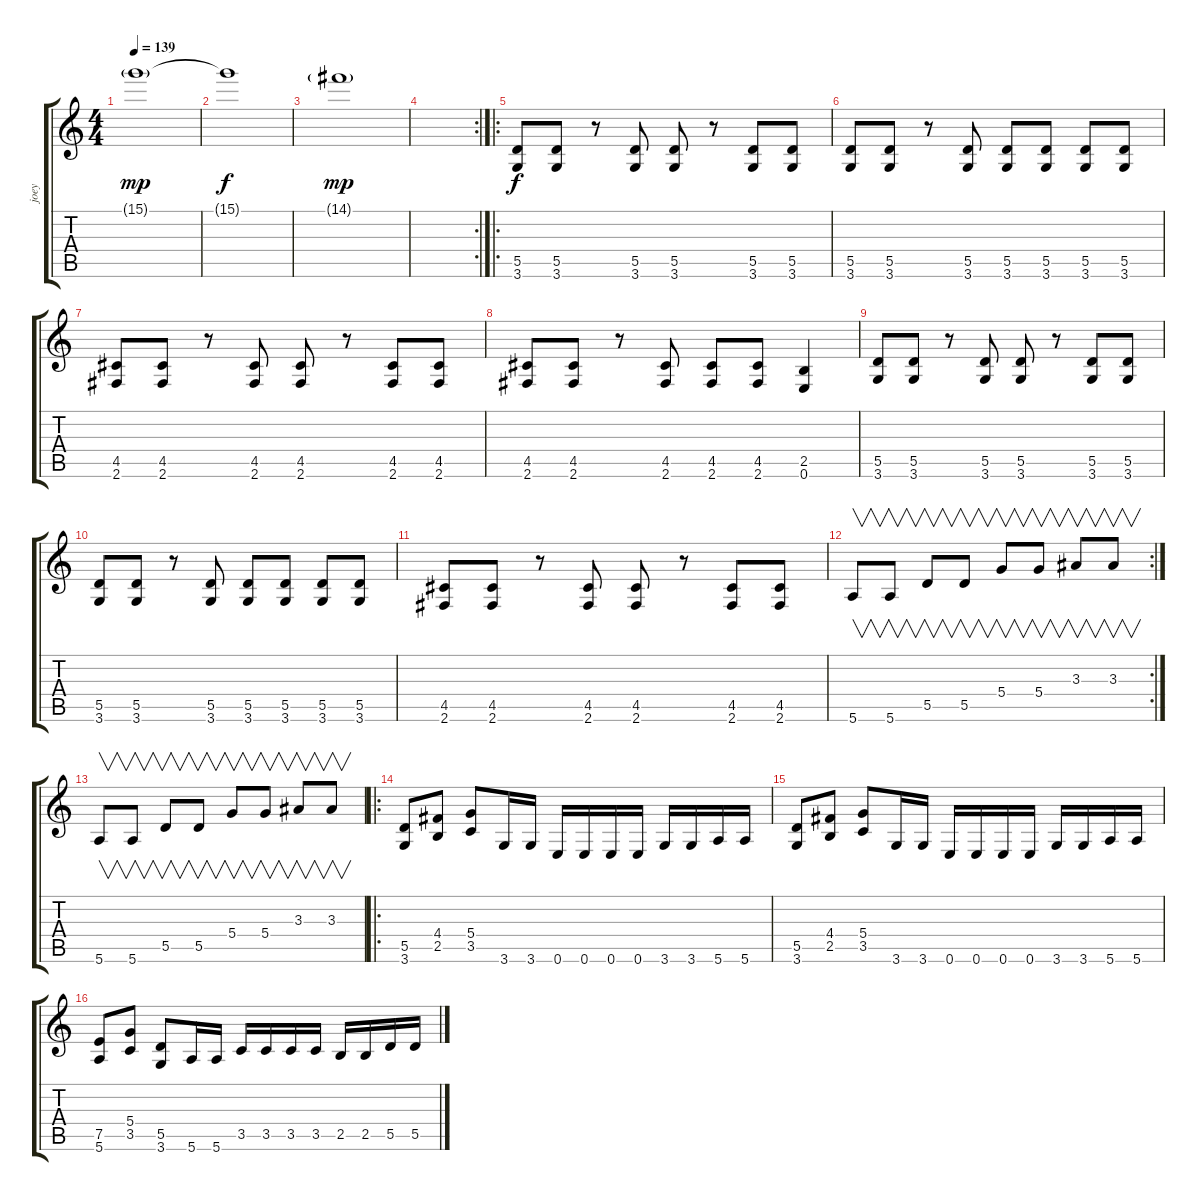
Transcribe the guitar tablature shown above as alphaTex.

\track ("joey" "joey") {instrument distortionguitar}
\staff {score tabs}
\tuning (E4 B3 G3 D3 A2 E2) {hide}
\ts (4 4)
\tempo 139
\clef g2
\ks c
15.1{g}.1{dy mp balance 0 instrument choiraahs} |
15.1{t}.1{dy f} |
14.1{g}.1{dy mp} |
\rc 2
|
\ro
(5.5 3.6).8{dy f} (5.5 3.6).8 r.8 (5.5 3.6).8 (5.5 3.6).8 r.8 (5.5 3.6).8 (5.5 3.6).8 |
(5.5 3.6).8 (5.5 3.6).8 r.8 (5.5 3.6).8 (5.5 3.6).8 (5.5 3.6).8 (5.5 3.6).8 (5.5 3.6).8 |
(4.5 2.6).8 (4.5 2.6).8 r.8 (4.5 2.6).8 (4.5 2.6).8 r.8 (4.5 2.6).8 (4.5 2.6).8 |
(4.5 2.6).8 (4.5 2.6).8 r.8 (4.5 2.6).8 (4.5 2.6).8 (4.5 2.6).8 (2.5 0.6).4 |
(5.5 3.6).8 (5.5 3.6).8 r.8 (5.5 3.6).8 (5.5 3.6).8 r.8 (5.5 3.6).8 (5.5 3.6).8 |
(5.5 3.6).8 (5.5 3.6).8 r.8 (5.5 3.6).8 (5.5 3.6).8 (5.5 3.6).8 (5.5 3.6).8 (5.5 3.6).8 |
(4.5 2.6).8 (4.5 2.6).8 r.8 (4.5 2.6).8 (4.5 2.6).8 r.8 (4.5 2.6).8 (4.5 2.6).8 |
\rc 2
5.6.8{v} 5.6.8{v} 5.5.8{v} 5.5.8{v} 5.4.8{v} 5.4.8{v} 3.3.8{v} 3.3.8{v} |
5.6.8{v} 5.6.8{v} 5.5.8{v} 5.5.8{v} 5.4.8{v} 5.4.8{v} 3.3.8{v} 3.3.8{v} |
\ro
(5.5 3.6).8 (4.4 2.5).8 (5.4 3.5).8 3.6.16 3.6.16 0.6.16 0.6.16 0.6.16 0.6.16 3.6.16 3.6.16 5.6.16 5.6.16 |
(5.5 3.6).8 (4.4 2.5).8 (5.4 3.5).8 3.6.16 3.6.16 0.6.16 0.6.16 0.6.16 0.6.16 3.6.16 3.6.16 5.6.16 5.6.16 |
(7.5 5.6).8 (5.4 3.5).8 (5.5 3.6).8 5.6.16 5.6.16 3.5.16 3.5.16 3.5.16 3.5.16 2.5.16 2.5.16 5.5.16 5.5.16
